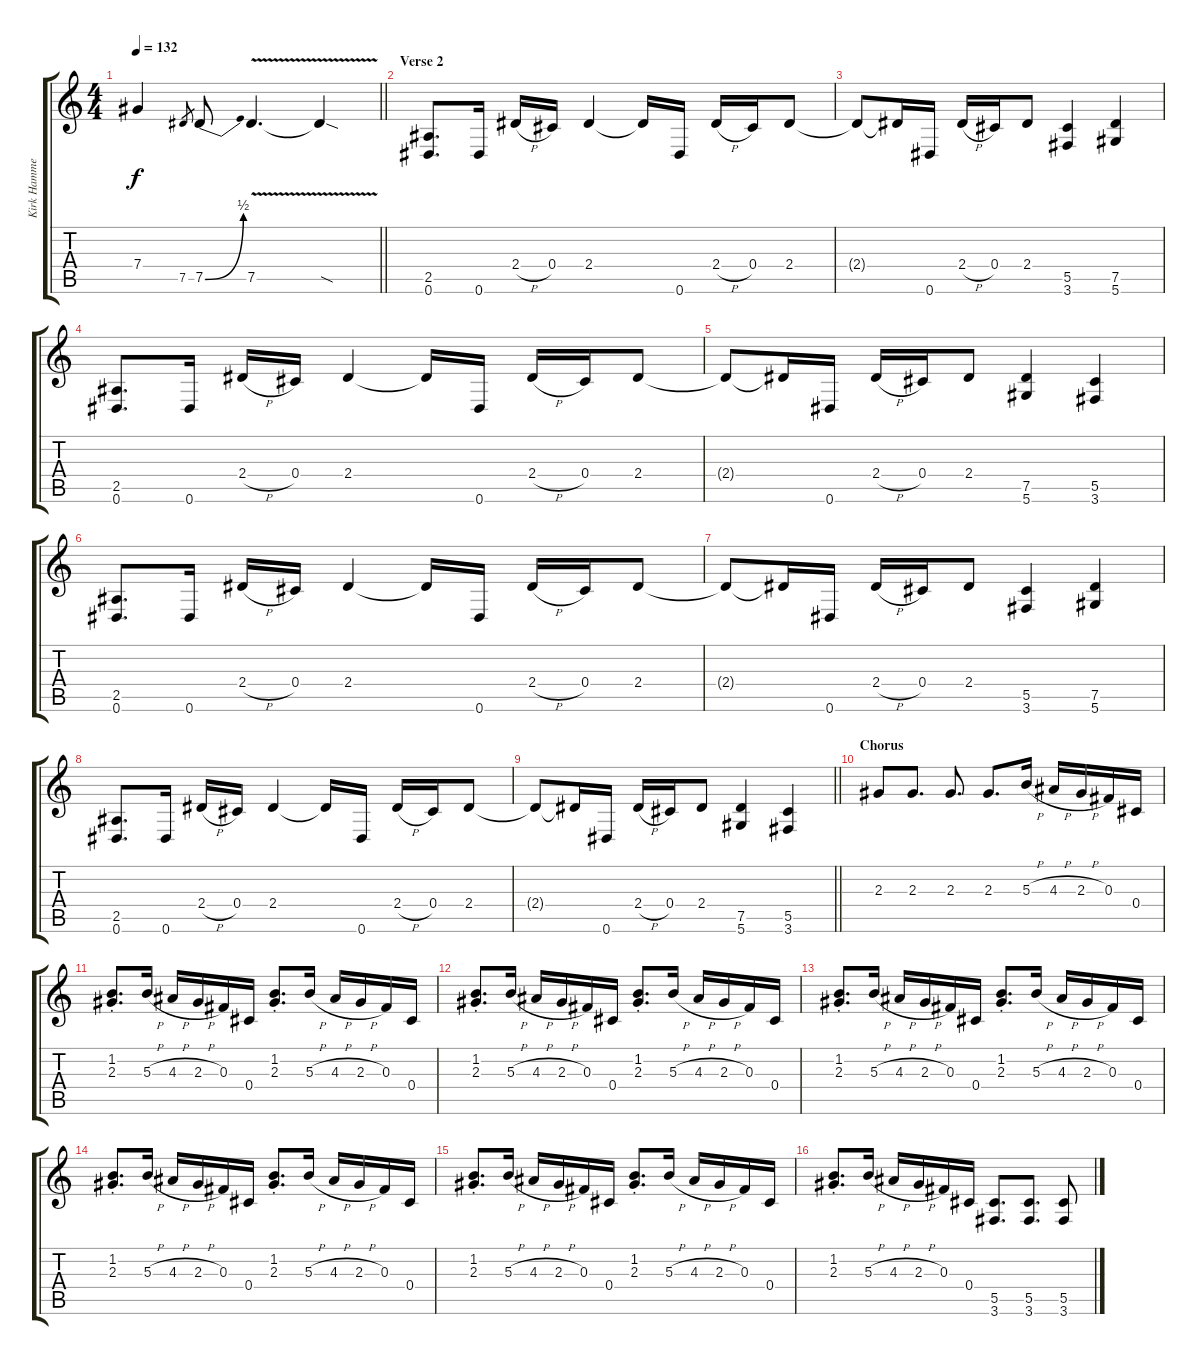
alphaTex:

\track ("Kirk Hammett" "Kirk Hamme") {instrument distortionguitar}
\staff {score tabs}
\tuning (Eb4 Bb3 Gb3 Db3 Ab2 Eb2) {hide}
\ts (4 4)
\tempo 132
\clef g2
\barLineRight lightlight
\ks c
7.4{t}.4{dy f} 7.5.8{gr} 7.5{be (bend 0 0 60 2)}.8 7.5{v}.4{d} 7.5{sod t}.4 |
\section ("" "Verse 2")
(2.5 0.6).8{d} 0.6.16 2.4{h}.16 0.4.16 2.4.4 2.4{t}.16 0.6.16 2.4{h}.16 0.4.16 2.4.8 |
2.4{t}.8 2.4{t}.16 0.6.16 2.4{h}.16 0.4.16 2.4.8 (5.5 3.6).4 (7.5 5.6).4 |
(2.5 0.6).8{d} 0.6.16 2.4{h}.16 0.4.16 2.4.4 2.4{t}.16 0.6.16 2.4{h}.16 0.4.16 2.4.8 |
2.4{t}.8 2.4{t}.16 0.6.16 2.4{h}.16 0.4.16 2.4.8 (7.5 5.6).4 (5.5 3.6).4 |
(2.5 0.6).8{d} 0.6.16 2.4{h}.16 0.4.16 2.4.4 2.4{t}.16 0.6.16 2.4{h}.16 0.4.16 2.4.8 |
2.4{t}.8 2.4{t}.16 0.6.16 2.4{h}.16 0.4.16 2.4.8 (5.5 3.6).4 (7.5 5.6).4 |
(2.5 0.6).8{d} 0.6.16 2.4{h}.16 0.4.16 2.4.4 2.4{t}.16 0.6.16 2.4{h}.16 0.4.16 2.4.8 |
\barLineRight lightlight
2.4{t}.8 2.4{t}.16 0.6.16 2.4{h}.16 0.4.16 2.4.8 (7.5 5.6).4 (5.5 3.6).4 |
\section ("" "Chorus")
2.3.8 2.3.8{d} 2.3.8{d} 2.3.8{d} 5.3{h}.16 4.3{h}.16 2.3{h}.16 0.3.16 0.4.16 |
(1.2{st} 2.3{st}).8{d} 5.3{h}.16 4.3{h}.16 2.3{h}.16 0.3.16 0.4.16 (1.2{st} 2.3{st}).8{d} 5.3{h}.16 4.3{h}.16 2.3{h}.16 0.3.16 0.4.16 |
(1.2{st} 2.3{st}).8{d} 5.3{h}.16 4.3{h}.16 2.3{h}.16 0.3.16 0.4.16 (1.2{st} 2.3{st}).8{d} 5.3{h}.16 4.3{h}.16 2.3{h}.16 0.3.16 0.4.16 |
(1.2{st} 2.3{st}).8{d} 5.3{h}.16 4.3{h}.16 2.3{h}.16 0.3.16 0.4.16 (1.2{st} 2.3{st}).8{d} 5.3{h}.16 4.3{h}.16 2.3{h}.16 0.3.16 0.4.16 |
(1.2{st} 2.3{st}).8{d} 5.3{h}.16 4.3{h}.16 2.3{h}.16 0.3.16 0.4.16 (1.2{st} 2.3{st}).8{d} 5.3{h}.16 4.3{h}.16 2.3{h}.16 0.3.16 0.4.16 |
(1.2{st} 2.3{st}).8{d} 5.3{h}.16 4.3{h}.16 2.3{h}.16 0.3.16 0.4.16 (1.2{st} 2.3{st}).8{d} 5.3{h}.16 4.3{h}.16 2.3{h}.16 0.3.16 0.4.16 |
(1.2{st} 2.3{st}).8{d} 5.3{h}.16 4.3{h}.16 2.3{h}.16 0.3.16 0.4.16 (5.5 3.6).8{d} (5.5 3.6).8{d} (5.5 3.6).8
